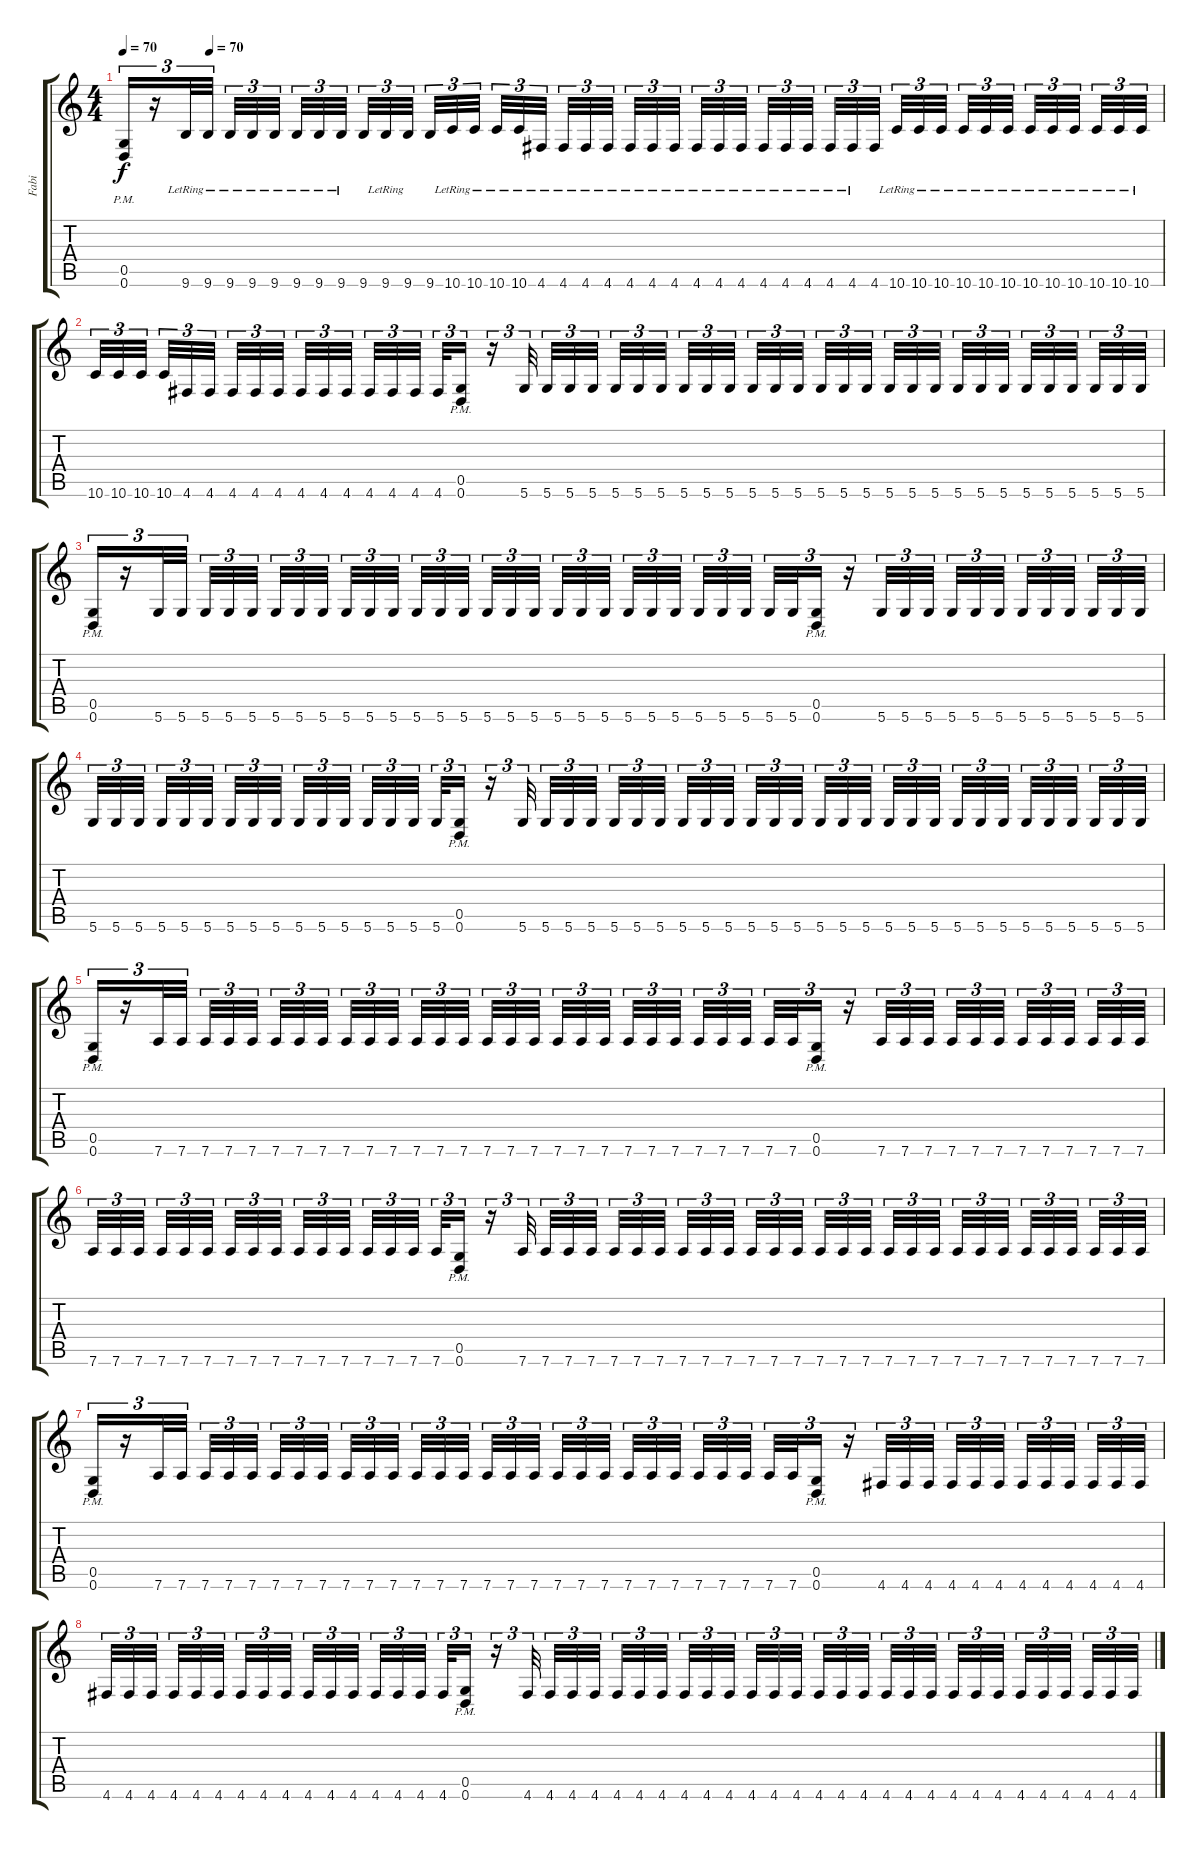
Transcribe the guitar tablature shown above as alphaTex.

\track ("Fabi" "Fabi") {instrument distortionguitar}
\staff {score tabs}
\tuning (D4 A3 F3 C3 G2 D2) {hide}
\ts (4 4)
\tempo 70
\tempo (70 0.08333333333333333)
\clef g2
\ks c
(0.5 0.6{pm}).16{tu (3 2) dy f} r.16{tu (3 2)} 9.6{lr}.32{tu (3 2)} 9.6{lr}.32{tu (3 2) beam splitsecondary} 9.6{lr}.32{tu (3 2)} 9.6{lr}.32{tu (3 2)} 9.6{lr}.32{tu (3 2) beam splitsecondary} 9.6{lr}.32{tu (3 2)} 9.6{lr}.32{tu (3 2)} 9.6{lr}.32{tu (3 2)} 9.6.32{tu (3 2)} 9.6{lr}.32{tu (3 2)} 9.6{lr}.32{tu (3 2) beam splitsecondary} 9.6.32{tu (3 2)} 10.6{lr}.32{tu (3 2)} 10.6{lr}.32{tu (3 2) beam splitsecondary} 10.6{lr}.32{tu (3 2)} 10.6{lr}.32{tu (3 2)} 4.6{lr}.32{tu (3 2) beam splitsecondary} 4.6{lr}.32{tu (3 2)} 4.6{lr}.32{tu (3 2)} 4.6{lr}.32{tu (3 2)} 4.6{lr}.32{tu (3 2)} 4.6{lr}.32{tu (3 2)} 4.6{lr}.32{tu (3 2) beam splitsecondary} 4.6{lr}.32{tu (3 2)} 4.6{lr}.32{tu (3 2)} 4.6{lr}.32{tu (3 2) beam splitsecondary} 4.6{lr}.32{tu (3 2)} 4.6{lr}.32{tu (3 2)} 4.6{lr}.32{tu (3 2) beam splitsecondary} 4.6{lr}.32{tu (3 2)} 4.6{lr}.32{tu (3 2)} 4.6.32{tu (3 2)} 10.6{lr}.32{tu (3 2)} 10.6{lr}.32{tu (3 2)} 10.6{lr}.32{tu (3 2) beam splitsecondary} 10.6{lr}.32{tu (3 2)} 10.6{lr}.32{tu (3 2)} 10.6{lr}.32{tu (3 2) beam splitsecondary} 10.6{lr}.32{tu (3 2)} 10.6{lr}.32{tu (3 2)} 10.6{lr}.32{tu (3 2) beam splitsecondary} 10.6{lr}.32{tu (3 2)} 10.6{lr}.32{tu (3 2)} 10.6{lr}.32{tu (3 2)} |
10.6.32{tu (3 2)} 10.6.32{tu (3 2)} 10.6.32{tu (3 2) beam splitsecondary} 10.6.32{tu (3 2)} 4.6.32{tu (3 2)} 4.6.32{tu (3 2) beam splitsecondary} 4.6.32{tu (3 2)} 4.6.32{tu (3 2)} 4.6.32{tu (3 2) beam splitsecondary} 4.6.32{tu (3 2)} 4.6.32{tu (3 2)} 4.6.32{tu (3 2)} 4.6.32{tu (3 2)} 4.6.32{tu (3 2)} 4.6.32{tu (3 2) beam splitsecondary} 4.6.32{tu (3 2)} (0.5{pm} 0.6{pm}).16{tu (3 2)} r.16{tu (3 2)} 5.6.32{tu (3 2) beam splitsecondary} 5.6.32{tu (3 2)} 5.6.32{tu (3 2)} 5.6.32{tu (3 2)} 5.6.32{tu (3 2)} 5.6.32{tu (3 2)} 5.6.32{tu (3 2) beam splitsecondary} 5.6.32{tu (3 2)} 5.6.32{tu (3 2)} 5.6.32{tu (3 2) beam splitsecondary} 5.6.32{tu (3 2)} 5.6.32{tu (3 2)} 5.6.32{tu (3 2) beam splitsecondary} 5.6.32{tu (3 2)} 5.6.32{tu (3 2)} 5.6.32{tu (3 2)} 5.6.32{tu (3 2)} 5.6.32{tu (3 2)} 5.6.32{tu (3 2) beam splitsecondary} 5.6.32{tu (3 2)} 5.6.32{tu (3 2)} 5.6.32{tu (3 2) beam splitsecondary} 5.6.32{tu (3 2)} 5.6.32{tu (3 2)} 5.6.32{tu (3 2) beam splitsecondary} 5.6.32{tu (3 2)} 5.6.32{tu (3 2)} 5.6.32{tu (3 2)} |
(0.5{pm} 0.6{pm}).16{tu (3 2)} r.16{tu (3 2)} 5.6.32{tu (3 2)} 5.6.32{tu (3 2) beam splitsecondary} 5.6.32{tu (3 2)} 5.6.32{tu (3 2)} 5.6.32{tu (3 2) beam splitsecondary} 5.6.32{tu (3 2)} 5.6.32{tu (3 2)} 5.6.32{tu (3 2)} 5.6.32{tu (3 2)} 5.6.32{tu (3 2)} 5.6.32{tu (3 2) beam splitsecondary} 5.6.32{tu (3 2)} 5.6.32{tu (3 2)} 5.6.32{tu (3 2) beam splitsecondary} 5.6.32{tu (3 2)} 5.6.32{tu (3 2)} 5.6.32{tu (3 2) beam splitsecondary} 5.6.32{tu (3 2)} 5.6.32{tu (3 2)} 5.6.32{tu (3 2)} 5.6.32{tu (3 2)} 5.6.32{tu (3 2)} 5.6.32{tu (3 2) beam splitsecondary} 5.6.32{tu (3 2)} 5.6.32{tu (3 2)} 5.6.32{tu (3 2) beam splitsecondary} 5.6.32{tu (3 2)} 5.6.32{tu (3 2)} (0.5{pm} 0.6{pm}).16{tu (3 2)} r.16{tu (3 2)} 5.6.32{tu (3 2)} 5.6.32{tu (3 2)} 5.6.32{tu (3 2) beam splitsecondary} 5.6.32{tu (3 2)} 5.6.32{tu (3 2)} 5.6.32{tu (3 2) beam splitsecondary} 5.6.32{tu (3 2)} 5.6.32{tu (3 2)} 5.6.32{tu (3 2) beam splitsecondary} 5.6.32{tu (3 2)} 5.6.32{tu (3 2)} 5.6.32{tu (3 2)} |
5.6.32{tu (3 2)} 5.6.32{tu (3 2)} 5.6.32{tu (3 2) beam splitsecondary} 5.6.32{tu (3 2)} 5.6.32{tu (3 2)} 5.6.32{tu (3 2) beam splitsecondary} 5.6.32{tu (3 2)} 5.6.32{tu (3 2)} 5.6.32{tu (3 2) beam splitsecondary} 5.6.32{tu (3 2)} 5.6.32{tu (3 2)} 5.6.32{tu (3 2)} 5.6.32{tu (3 2)} 5.6.32{tu (3 2)} 5.6.32{tu (3 2) beam splitsecondary} 5.6.32{tu (3 2)} (0.5{pm} 0.6{pm}).16{tu (3 2)} r.16{tu (3 2)} 5.6.32{tu (3 2) beam splitsecondary} 5.6.32{tu (3 2)} 5.6.32{tu (3 2)} 5.6.32{tu (3 2)} 5.6.32{tu (3 2)} 5.6.32{tu (3 2)} 5.6.32{tu (3 2) beam splitsecondary} 5.6.32{tu (3 2)} 5.6.32{tu (3 2)} 5.6.32{tu (3 2) beam splitsecondary} 5.6.32{tu (3 2)} 5.6.32{tu (3 2)} 5.6.32{tu (3 2) beam splitsecondary} 5.6.32{tu (3 2)} 5.6.32{tu (3 2)} 5.6.32{tu (3 2)} 5.6.32{tu (3 2)} 5.6.32{tu (3 2)} 5.6.32{tu (3 2) beam splitsecondary} 5.6.32{tu (3 2)} 5.6.32{tu (3 2)} 5.6.32{tu (3 2) beam splitsecondary} 5.6.32{tu (3 2)} 5.6.32{tu (3 2)} 5.6.32{tu (3 2) beam splitsecondary} 5.6.32{tu (3 2)} 5.6.32{tu (3 2)} 5.6.32{tu (3 2)} |
(0.5{pm} 0.6{pm}).16{tu (3 2)} r.16{tu (3 2)} 7.6.32{tu (3 2)} 7.6.32{tu (3 2) beam splitsecondary} 7.6.32{tu (3 2)} 7.6.32{tu (3 2)} 7.6.32{tu (3 2) beam splitsecondary} 7.6.32{tu (3 2)} 7.6.32{tu (3 2)} 7.6.32{tu (3 2)} 7.6.32{tu (3 2)} 7.6.32{tu (3 2)} 7.6.32{tu (3 2) beam splitsecondary} 7.6.32{tu (3 2)} 7.6.32{tu (3 2)} 7.6.32{tu (3 2) beam splitsecondary} 7.6.32{tu (3 2)} 7.6.32{tu (3 2)} 7.6.32{tu (3 2) beam splitsecondary} 7.6.32{tu (3 2)} 7.6.32{tu (3 2)} 7.6.32{tu (3 2)} 7.6.32{tu (3 2)} 7.6.32{tu (3 2)} 7.6.32{tu (3 2) beam splitsecondary} 7.6.32{tu (3 2)} 7.6.32{tu (3 2)} 7.6.32{tu (3 2) beam splitsecondary} 7.6.32{tu (3 2)} 7.6.32{tu (3 2)} (0.5{pm} 0.6{pm}).16{tu (3 2)} r.16{tu (3 2)} 7.6.32{tu (3 2)} 7.6.32{tu (3 2)} 7.6.32{tu (3 2) beam splitsecondary} 7.6.32{tu (3 2)} 7.6.32{tu (3 2)} 7.6.32{tu (3 2) beam splitsecondary} 7.6.32{tu (3 2)} 7.6.32{tu (3 2)} 7.6.32{tu (3 2) beam splitsecondary} 7.6.32{tu (3 2)} 7.6.32{tu (3 2)} 7.6.32{tu (3 2)} |
7.6.32{tu (3 2)} 7.6.32{tu (3 2)} 7.6.32{tu (3 2) beam splitsecondary} 7.6.32{tu (3 2)} 7.6.32{tu (3 2)} 7.6.32{tu (3 2) beam splitsecondary} 7.6.32{tu (3 2)} 7.6.32{tu (3 2)} 7.6.32{tu (3 2) beam splitsecondary} 7.6.32{tu (3 2)} 7.6.32{tu (3 2)} 7.6.32{tu (3 2)} 7.6.32{tu (3 2)} 7.6.32{tu (3 2)} 7.6.32{tu (3 2) beam splitsecondary} 7.6.32{tu (3 2)} (0.5{pm} 0.6{pm}).16{tu (3 2)} r.16{tu (3 2)} 7.6.32{tu (3 2) beam splitsecondary} 7.6.32{tu (3 2)} 7.6.32{tu (3 2)} 7.6.32{tu (3 2)} 7.6.32{tu (3 2)} 7.6.32{tu (3 2)} 7.6.32{tu (3 2) beam splitsecondary} 7.6.32{tu (3 2)} 7.6.32{tu (3 2)} 7.6.32{tu (3 2) beam splitsecondary} 7.6.32{tu (3 2)} 7.6.32{tu (3 2)} 7.6.32{tu (3 2) beam splitsecondary} 7.6.32{tu (3 2)} 7.6.32{tu (3 2)} 7.6.32{tu (3 2)} 7.6.32{tu (3 2)} 7.6.32{tu (3 2)} 7.6.32{tu (3 2) beam splitsecondary} 7.6.32{tu (3 2)} 7.6.32{tu (3 2)} 7.6.32{tu (3 2) beam splitsecondary} 7.6.32{tu (3 2)} 7.6.32{tu (3 2)} 7.6.32{tu (3 2) beam splitsecondary} 7.6.32{tu (3 2)} 7.6.32{tu (3 2)} 7.6.32{tu (3 2)} |
(0.5{pm} 0.6{pm}).16{tu (3 2)} r.16{tu (3 2)} 7.6.32{tu (3 2)} 7.6.32{tu (3 2) beam splitsecondary} 7.6.32{tu (3 2)} 7.6.32{tu (3 2)} 7.6.32{tu (3 2) beam splitsecondary} 7.6.32{tu (3 2)} 7.6.32{tu (3 2)} 7.6.32{tu (3 2)} 7.6.32{tu (3 2)} 7.6.32{tu (3 2)} 7.6.32{tu (3 2) beam splitsecondary} 7.6.32{tu (3 2)} 7.6.32{tu (3 2)} 7.6.32{tu (3 2) beam splitsecondary} 7.6.32{tu (3 2)} 7.6.32{tu (3 2)} 7.6.32{tu (3 2) beam splitsecondary} 7.6.32{tu (3 2)} 7.6.32{tu (3 2)} 7.6.32{tu (3 2)} 7.6.32{tu (3 2)} 7.6.32{tu (3 2)} 7.6.32{tu (3 2) beam splitsecondary} 7.6.32{tu (3 2)} 7.6.32{tu (3 2)} 7.6.32{tu (3 2) beam splitsecondary} 7.6.32{tu (3 2)} 7.6.32{tu (3 2)} (0.5{pm} 0.6{pm}).16{tu (3 2)} r.16{tu (3 2)} 4.6.32{tu (3 2)} 4.6.32{tu (3 2)} 4.6.32{tu (3 2) beam splitsecondary} 4.6.32{tu (3 2)} 4.6.32{tu (3 2)} 4.6.32{tu (3 2) beam splitsecondary} 4.6.32{tu (3 2)} 4.6.32{tu (3 2)} 4.6.32{tu (3 2) beam splitsecondary} 4.6.32{tu (3 2)} 4.6.32{tu (3 2)} 4.6.32{tu (3 2)} |
4.6.32{tu (3 2)} 4.6.32{tu (3 2)} 4.6.32{tu (3 2) beam splitsecondary} 4.6.32{tu (3 2)} 4.6.32{tu (3 2)} 4.6.32{tu (3 2) beam splitsecondary} 4.6.32{tu (3 2)} 4.6.32{tu (3 2)} 4.6.32{tu (3 2) beam splitsecondary} 4.6.32{tu (3 2)} 4.6.32{tu (3 2)} 4.6.32{tu (3 2)} 4.6.32{tu (3 2)} 4.6.32{tu (3 2)} 4.6.32{tu (3 2) beam splitsecondary} 4.6.32{tu (3 2)} (0.5{pm} 0.6{pm}).16{tu (3 2)} r.16{tu (3 2)} 4.6.32{tu (3 2) beam splitsecondary} 4.6.32{tu (3 2)} 4.6.32{tu (3 2)} 4.6.32{tu (3 2)} 4.6.32{tu (3 2)} 4.6.32{tu (3 2)} 4.6.32{tu (3 2) beam splitsecondary} 4.6.32{tu (3 2)} 4.6.32{tu (3 2)} 4.6.32{tu (3 2) beam splitsecondary} 4.6.32{tu (3 2)} 4.6.32{tu (3 2)} 4.6.32{tu (3 2) beam splitsecondary} 4.6.32{tu (3 2)} 4.6.32{tu (3 2)} 4.6.32{tu (3 2)} 4.6.32{tu (3 2)} 4.6.32{tu (3 2)} 4.6.32{tu (3 2) beam splitsecondary} 4.6.32{tu (3 2)} 4.6.32{tu (3 2)} 4.6.32{tu (3 2) beam splitsecondary} 4.6.32{tu (3 2)} 4.6.32{tu (3 2)} 4.6.32{tu (3 2) beam splitsecondary} 4.6.32{tu (3 2)} 4.6.32{tu (3 2)} 4.6.32{tu (3 2)}
